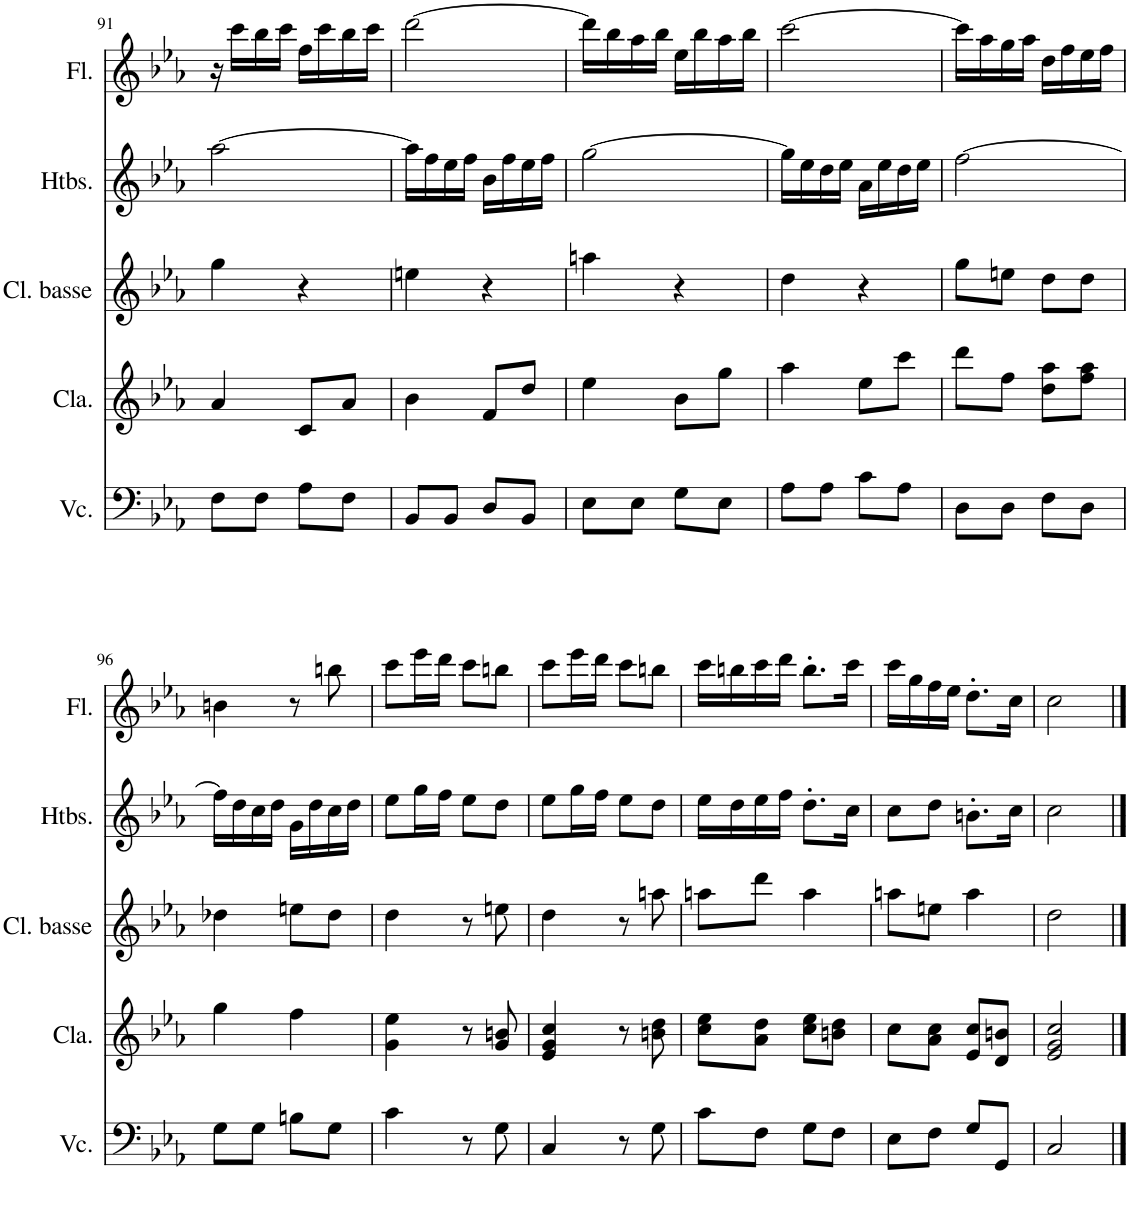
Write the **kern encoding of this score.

**kern	**kern	**kern	**kern	**kern
*part5	*part4	*part3	*part2	*part1
*staff5	*staff4	*staff3	*staff2	*staff1
*I"Violoncelle, Cello	*I"Clavecin, Harpsichord	*I"Clarinette Basse, Clarinet	*I"Hautbois, Oboe	*I"Flûte, Flute
*I'Vc.	*I'Cla.	*I'Cl. basse	*I'Htbs.	*I'Fl.
!!LO:PB:g=z
*clefF4	*clefG2	*clefG2	*clefG2	*clefG2
*	*	*Trd8c14	*	*
*k[b-e-a-]	*k[b-e-a-]	*k[b-e-a-]	*k[b-e-a-]	*k[b-e-a-]
*M2/4	*M2/4	*M2/4	*M2/4	*M2/4
=91	=91	=91	=91	=91
8F\L	4a-/	4gg\	[2aa-\	16r
.	.	.	.	16ccc\LL
8F\J	.	.	.	16bb-\
.	.	.	.	16ccc\JJ
8A-\L	8c/L	4r	.	16ff\LL
.	.	.	.	16ccc\
8F\J	8a-/J	.	.	16bb-\
.	.	.	.	16ccc\JJ
=92	=92	=92	=92	=92
8BB-/L	4b-\	4een\	16aa-\LL]	[2ddd\
.	.	.	16ff\	.
8BB-/J	.	.	16ee-\	.
.	.	.	16ff\JJ	.
8D/L	8f/L	4r	16b-\LL	.
.	.	.	16ff\	.
8BB-/J	8dd/J	.	16ee-\	.
.	.	.	16ff\JJ	.
=93	=93	=93	=93	=93
8E-\L	4ee-\	4aan\	[2gg\	16ddd\LL]
.	.	.	.	16bb-\
8E-\J	.	.	.	16aa-\
.	.	.	.	16bb-\JJ
8G\L	8b-\L	4r	.	16ee-\LL
.	.	.	.	16bb-\
8E-\J	8gg\J	.	.	16aa-\
.	.	.	.	16bb-\JJ
=94	=94	=94	=94	=94
8A-\L	4aa-\	4dd\	16gg\LL]	[2ccc\
.	.	.	16ee-\	.
8A-\J	.	.	16dd\	.
.	.	.	16ee-\JJ	.
8c\L	8ee-\L	4r	16a-\LL	.
.	.	.	16ee-\	.
8A-\J	8ccc\J	.	16dd\	.
.	.	.	16ee-\JJ	.
=95	=95	=95	=95	=95
8D\L	8ddd\L	8gg\L	[2ff\	16ccc\LL]
.	.	.	.	16aa-\
8D\J	8ff\J	8een\J	.	16gg\
.	.	.	.	16aa-\JJ
8F\L	8dd\ 8aa-\L	8dd\L	.	16dd\LL
.	.	.	.	16ff\
8D\J	8ff\ 8aa-\J	8dd\J	.	16ee-\
.	.	.	.	16ff\JJ
!!LO:LB:g=z
=96	=96	=96	=96	=96
8G\L	4gg\	4dd-X\	16ff\LL]	4bn\
.	.	.	16dd\	.
8G\J	.	.	16cc\	.
.	.	.	16dd\JJ	.
8Bn\L	4ff\	8een\L	16g\LL	8r
.	.	.	16dd\	.
8G\J	.	8dd-\J	16cc\	8bbn\
.	.	.	16dd\JJ	.
=97	=97	=97	=97	=97
4c\	4g\ 4ee-\	4dd\	8ee-\L	8ccc\L
.	.	.	16gg\L	16eee-\L
.	.	.	16ff\JJ	16ddd\JJ
8r	8r	8r	8ee-\L	8ccc\L
8G\	8g/ 8bn/	8een\	8dd\J	8bbn\J
=98	=98	=98	=98	=98
4C/	4e-/ 4g/ 4cc/	4dd\	8ee-\L	8ccc\L
.	.	.	16gg\L	16eee-\L
.	.	.	16ff\JJ	16ddd\JJ
8r	8r	8r	8ee-\L	8ccc\L
8G\	8bn\ 8dd\	8aan\	8dd\J	8bbn\J
=99	=99	=99	=99	=99
8c\L	8cc\ 8ee-\L	8aan\L	16ee-\LL	16ccc\LL
.	.	.	16dd\	16bbn\
8F\J	8a-\ 8dd\J	8ddd\J	16ee-\	16ccc\
.	.	.	16ff\JJ	16ddd\JJ
8G\L	8cc\ 8ee-\L	4aa\	8.dd'\L	8.bb'\L
8F\J	8bn\ 8dd\J	.	.	.
.	.	.	16cc\Jk	16ccc\Jk
=100	=100	=100	=100	=100
8E-\L	8cc\L	8aan\L	8cc\L	16ccc\LL
.	.	.	.	16gg\
8F\J	8a-\ 8cc\J	8een\J	8dd\J	16ff\
.	.	.	.	16ee-\JJ
8G/L	8e-/ 8cc/L	4aa\	8.bn'\L	8.dd'\L
8GG/J	8d/ 8bn/J	.	.	.
.	.	.	16cc\Jk	16cc\Jk
=101	=101	=101	=101	=101
2C/	2e-/ 2g/ 2cc/	2dd\	2cc\	2cc\
==	==	==	==	==
*-	*-	*-	*-	*-
